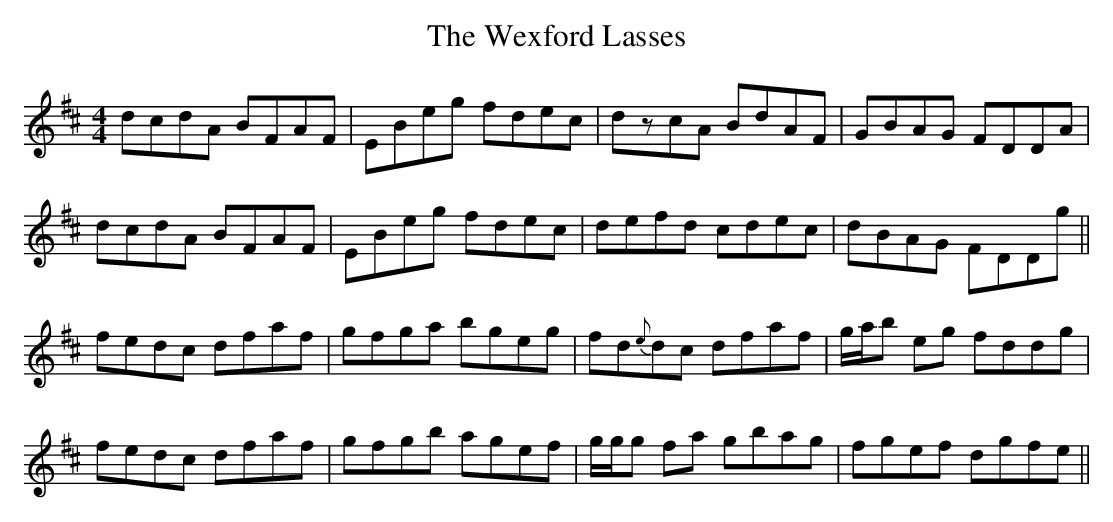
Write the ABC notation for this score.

X:1
T:The Wexford Lasses
M:4/4
L:1/8
K:D
dcdA BFAF|EBeg fdec|dzcA BdAF|GBAG FDDA|
dcdA BFAF|EBeg fdec|defd cdec|dBAG FDDg||
fedc dfaf|gfga bgeg|fd{e}dc dfaf|g/a/b eg fddg|
fedc dfaf|gfgb agef|g/g/g fa gbag|fgef dgfe||
